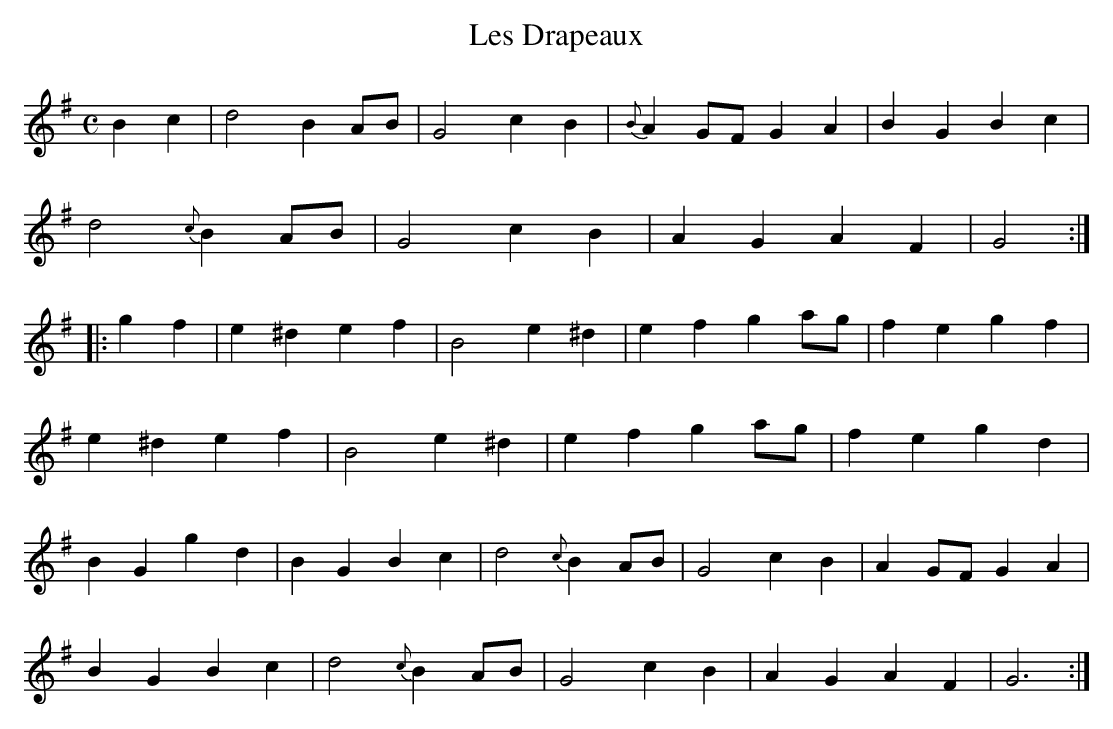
X:1
T:Drapeaux, Les
M:C
L:1/8
K:G
B2c2|d4B2 AB|G4 c2B2|{B}A2 GF G2A2|B2G2B2c2|
d4 {c}B2 AB|G4 c2B2|A2G2A2F2|G4:|
|:g2f2|e2^d2e2f2|B4 e2^d2|e2f2g2 ag|f2e2g2f2|
e2^d2e2f2|B4e2^d2|e2f2g2 ag|f2e2g2d2|
B2G2g2d2|B2G2B2c2|d4 {c}B2 AB|G4c2B2|A2 GF G2A2|
B2G2B2c2|d4 {c}B2 AB|G4 c2B2|A2G2A2F2|G6:|]
